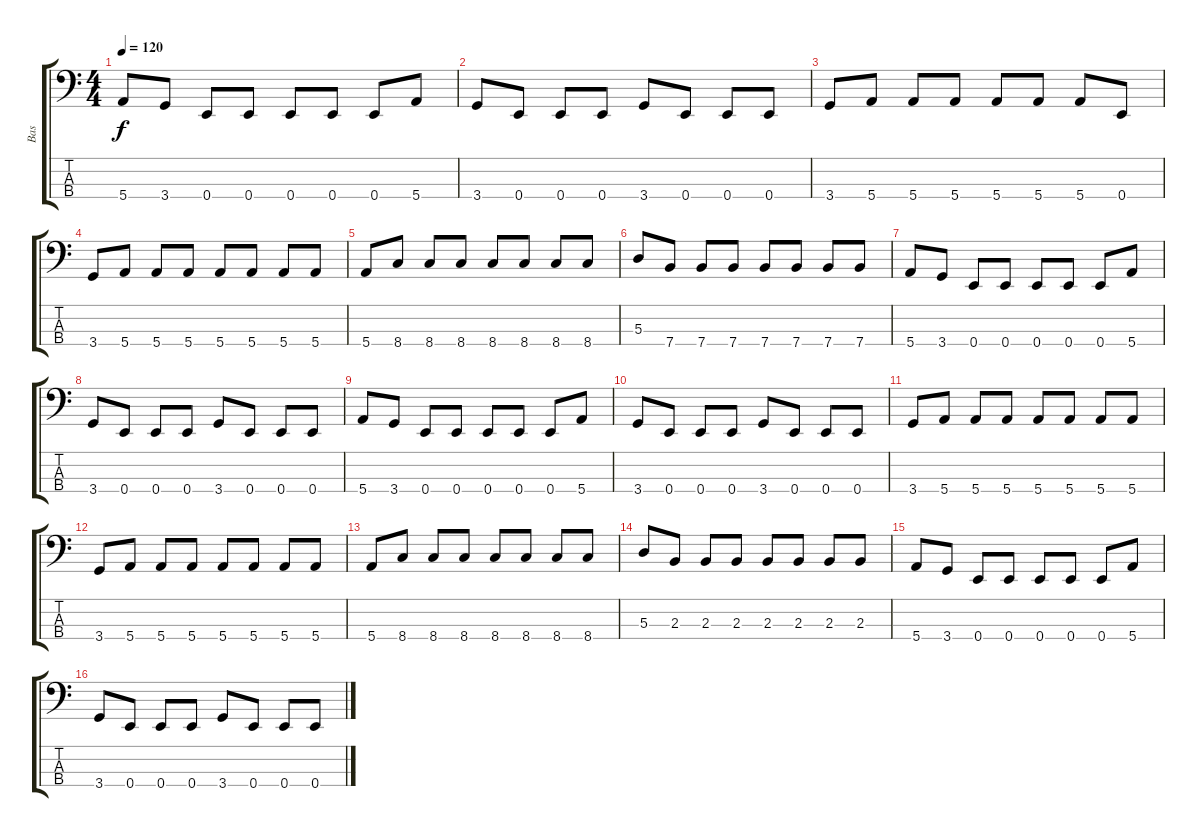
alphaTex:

\track ("Bas" "Bas") {instrument electricbassfinger}
\staff {score tabs}
\tuning (G2 D2 A1 E1) {hide}
\ts (4 4)
\tempo 120
\clef f4
\ks c
5.4.8{dy f} 3.4.8 0.4.8 0.4.8 0.4.8 0.4.8 0.4.8 5.4.8 |
3.4.8 0.4.8 0.4.8 0.4.8 3.4.8 0.4.8 0.4.8 0.4.8 |
3.4.8 5.4.8 5.4.8 5.4.8 5.4.8 5.4.8 5.4.8 0.4.8 |
3.4.8 5.4.8 5.4.8 5.4.8 5.4.8 5.4.8 5.4.8 5.4.8 |
5.4.8 8.4.8 8.4.8 8.4.8 8.4.8 8.4.8 8.4.8 8.4.8 |
5.3.8 7.4.8 7.4.8 7.4.8 7.4.8 7.4.8 7.4.8 7.4.8 |
5.4.8 3.4.8 0.4.8 0.4.8 0.4.8 0.4.8 0.4.8 5.4.8 |
3.4.8 0.4.8 0.4.8 0.4.8 3.4.8 0.4.8 0.4.8 0.4.8 |
5.4.8 3.4.8 0.4.8 0.4.8 0.4.8 0.4.8 0.4.8 5.4.8 |
3.4.8 0.4.8 0.4.8 0.4.8 3.4.8 0.4.8 0.4.8 0.4.8 |
3.4.8 5.4.8 5.4.8 5.4.8 5.4.8 5.4.8 5.4.8 5.4.8 |
3.4.8 5.4.8 5.4.8 5.4.8 5.4.8 5.4.8 5.4.8 5.4.8 |
5.4.8 8.4.8 8.4.8 8.4.8 8.4.8 8.4.8 8.4.8 8.4.8 |
5.3.8 2.3.8 2.3.8 2.3.8 2.3.8 2.3.8 2.3.8 2.3.8 |
5.4.8 3.4.8 0.4.8 0.4.8 0.4.8 0.4.8 0.4.8 5.4.8 |
3.4.8 0.4.8 0.4.8 0.4.8 3.4.8 0.4.8 0.4.8 0.4.8
